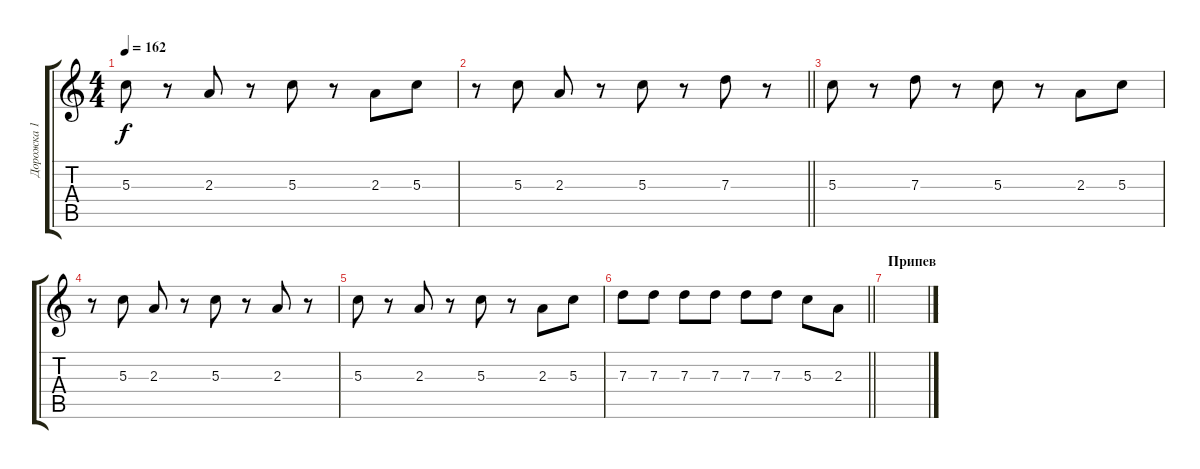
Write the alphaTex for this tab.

\track ("Дорожка 1" "Дорожка 1") {instrument overdrivenguitar}
\staff {score tabs}
\tuning (E4 B3 G3 D3 A2 E2) {hide}
\ts (4 4)
\tempo 162
\clef g2
\ks c
5.3.8{dy f} r.8 2.3.8 r.8 5.3.8 r.8 2.3.8 5.3.8 |
\barLineRight lightlight
r.8 5.3.8 2.3.8 r.8 5.3.8 r.8 7.3.8 r.8 |
5.3.8 r.8 7.3.8 r.8 5.3.8 r.8 2.3.8 5.3.8 |
r.8 5.3.8 2.3.8 r.8 5.3.8 r.8 2.3.8 r.8 |
5.3.8 r.8 2.3.8 r.8 5.3.8 r.8 2.3.8 5.3.8 |
\barLineRight lightlight
7.3.8 7.3.8 7.3.8 7.3.8 7.3.8 7.3.8 5.3.8 2.3.8 |
\section ("" "Припев")
